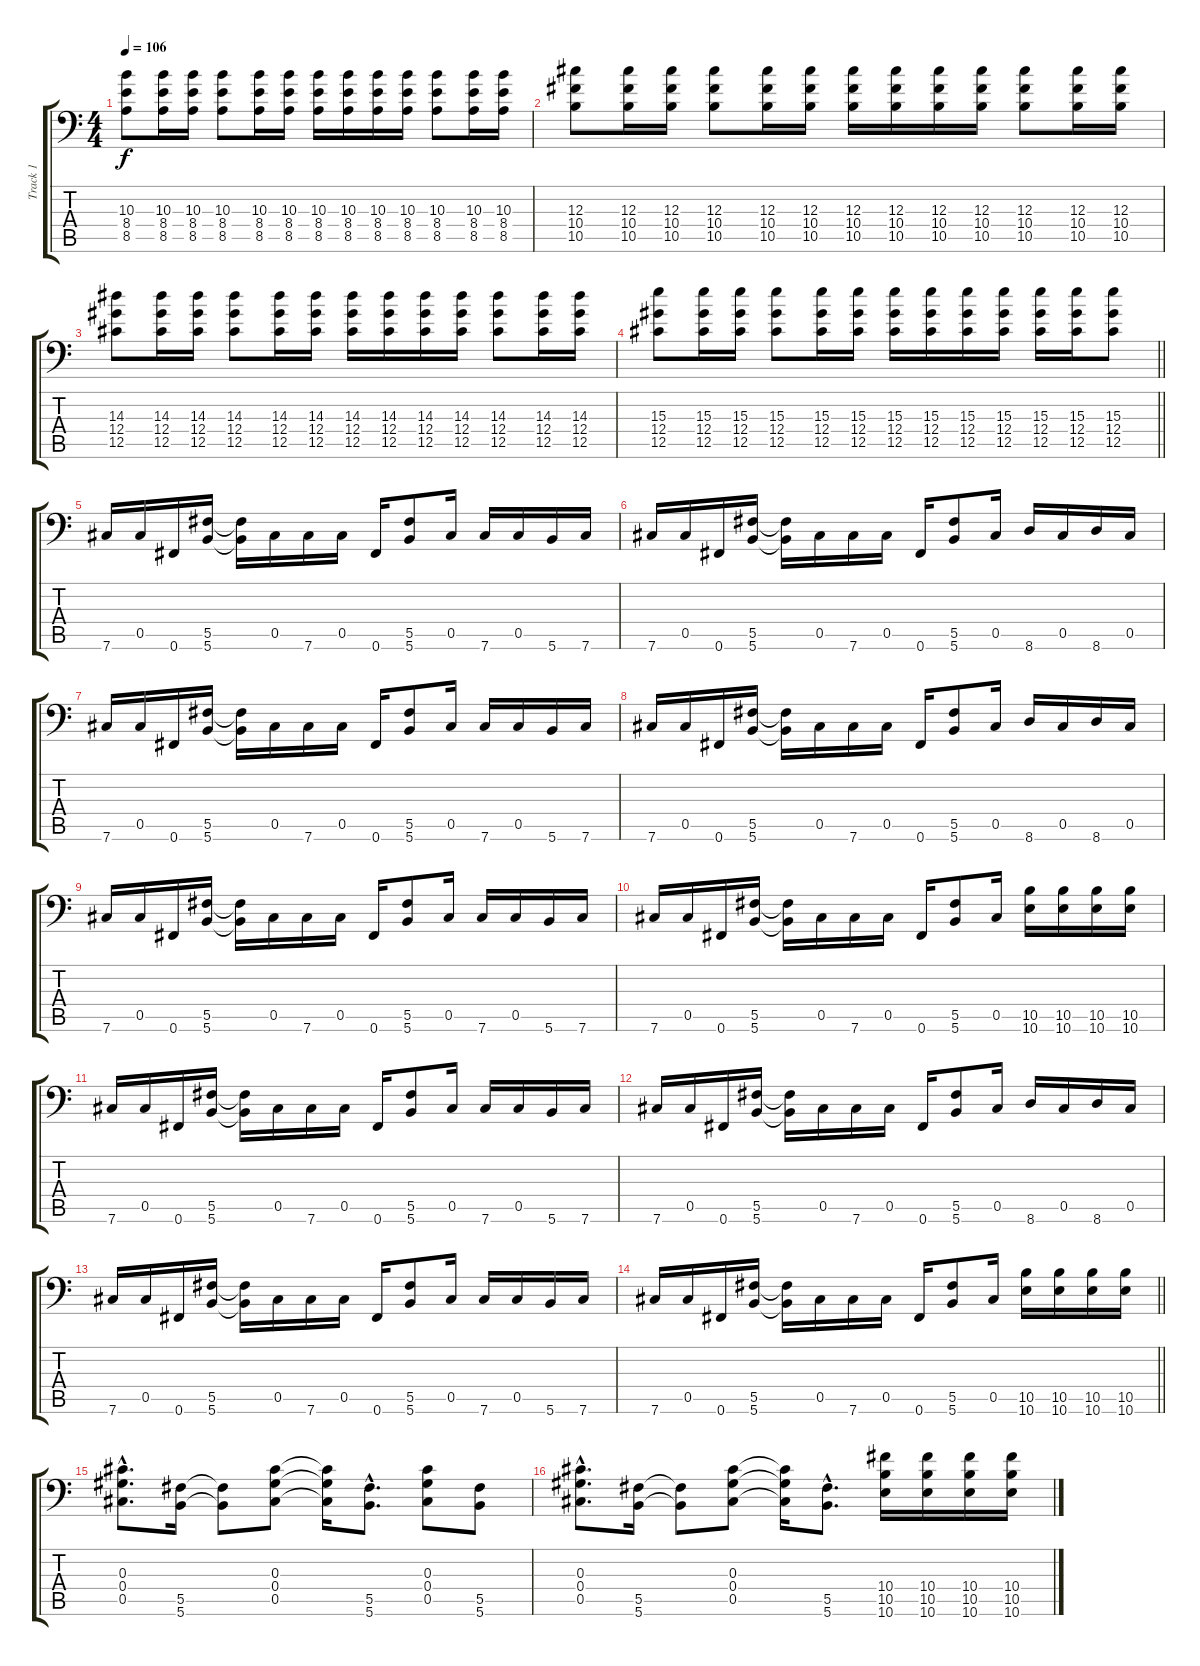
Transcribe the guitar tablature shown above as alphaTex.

\track ("Track 1" "Track 1") {instrument distortionguitar}
\staff {score tabs}
\tuning (Bb3 Gb3 Db3 Ab2 Db2 Gb1) {hide}
\ts (4 4)
\tempo 106
\clef f4
\ks c
(10.3 8.4 8.5).8{dy f} (10.3 8.4 8.5).16 (10.3 8.4 8.5).16 (10.3 8.4 8.5).8 (10.3 8.4 8.5).16 (10.3 8.4 8.5).16 (10.3 8.4 8.5).16 (10.3 8.4 8.5).16 (10.3 8.4 8.5).16 (10.3 8.4 8.5).16 (10.3 8.4 8.5).8 (10.3 8.4 8.5).16 (10.3 8.4 8.5).16 |
(12.3 10.4 10.5).8 (12.3 10.4 10.5).16 (12.3 10.4 10.5).16 (12.3 10.4 10.5).8 (12.3 10.4 10.5).16 (12.3 10.4 10.5).16 (12.3 10.4 10.5).16 (12.3 10.4 10.5).16 (12.3 10.4 10.5).16 (12.3 10.4 10.5).16 (12.3 10.4 10.5).8 (12.3 10.4 10.5).16 (12.3 10.4 10.5).16 |
(14.3 12.4 12.5).8 (14.3 12.4 12.5).16 (14.3 12.4 12.5).16 (14.3 12.4 12.5).8 (14.3 12.4 12.5).16 (14.3 12.4 12.5).16 (14.3 12.4 12.5).16 (14.3 12.4 12.5).16 (14.3 12.4 12.5).16 (14.3 12.4 12.5).16 (14.3 12.4 12.5).8 (14.3 12.4 12.5).16 (14.3 12.4 12.5).16 |
\barLineRight lightlight
(15.3 12.4 12.5).8 (15.3 12.4 12.5).16 (15.3 12.4 12.5).16 (15.3 12.4 12.5).8 (15.3 12.4 12.5).16 (15.3 12.4 12.5).16 (15.3 12.4 12.5).16 (15.3 12.4 12.5).16 (15.3 12.4 12.5).16 (15.3 12.4 12.5).16 (15.3 12.4 12.5).16 (15.3 12.4 12.5).16 (15.3 12.4 12.5).8 |
7.6.16 0.5.16 0.6.16 (5.5 5.6).16 (5.5{t} 5.6{t}).16 0.5.16 7.6.16 0.5.16 0.6.16 (5.5 5.6).8 0.5.16 7.6.16 0.5.16 5.6.16 7.6.16 |
7.6.16 0.5.16 0.6.16 (5.5 5.6).16 (5.5{t} 5.6{t}).16 0.5.16 7.6.16 0.5.16 0.6.16 (5.5 5.6).8 0.5.16 8.6.16 0.5.16 8.6.16 0.5.16 |
7.6.16 0.5.16 0.6.16 (5.5 5.6).16 (5.5{t} 5.6{t}).16 0.5.16 7.6.16 0.5.16 0.6.16 (5.5 5.6).8 0.5.16 7.6.16 0.5.16 5.6.16 7.6.16 |
7.6.16 0.5.16 0.6.16 (5.5 5.6).16 (5.5{t} 5.6{t}).16 0.5.16 7.6.16 0.5.16 0.6.16 (5.5 5.6).8 0.5.16 8.6.16 0.5.16 8.6.16 0.5.16 |
7.6.16 0.5.16 0.6.16 (5.5 5.6).16 (5.5{t} 5.6{t}).16 0.5.16 7.6.16 0.5.16 0.6.16 (5.5 5.6).8 0.5.16 7.6.16 0.5.16 5.6.16 7.6.16 |
7.6.16 0.5.16 0.6.16 (5.5 5.6).16 (5.5{t} 5.6{t}).16 0.5.16 7.6.16 0.5.16 0.6.16 (5.5 5.6).8 0.5.16 (10.5 10.6).16 (10.5 10.6).16 (10.5 10.6).16 (10.5 10.6).16 |
7.6.16 0.5.16 0.6.16 (5.5 5.6).16 (5.5{t} 5.6{t}).16 0.5.16 7.6.16 0.5.16 0.6.16 (5.5 5.6).8 0.5.16 7.6.16 0.5.16 5.6.16 7.6.16 |
7.6.16 0.5.16 0.6.16 (5.5 5.6).16 (5.5{t} 5.6{t}).16 0.5.16 7.6.16 0.5.16 0.6.16 (5.5 5.6).8 0.5.16 8.6.16 0.5.16 8.6.16 0.5.16 |
7.6.16 0.5.16 0.6.16 (5.5 5.6).16 (5.5{t} 5.6{t}).16 0.5.16 7.6.16 0.5.16 0.6.16 (5.5 5.6).8 0.5.16 7.6.16 0.5.16 5.6.16 7.6.16 |
\barLineRight lightlight
7.6.16 0.5.16 0.6.16 (5.5 5.6).16 (5.5{t} 5.6{t}).16 0.5.16 7.6.16 0.5.16 0.6.16 (5.5 5.6).8 0.5.16 (10.5 10.6).16 (10.5 10.6).16 (10.5 10.6).16 (10.5 10.6).16 |
(0.3{hac} 0.4{hac} 0.5{hac}).8{d} (5.5 5.6).16 (5.5{t} 5.6{t}).8 (0.3 0.4 0.5).8 (0.3{t} 0.4{t} 0.5{t}).16 (5.5{hac} 5.6{hac}).8{d} (0.3 0.4 0.5).8 (5.5 5.6).8 |
(0.3{hac} 0.4{hac} 0.5{hac}).8{d} (5.5 5.6).16 (5.5{t} 5.6{t}).8 (0.3 0.4 0.5).8 (0.3{t} 0.4{t} 0.5{t}).16 (5.5{hac} 5.6{hac}).8{d} (10.4 10.5 10.6).16 (10.4 10.5 10.6).16 (10.4 10.5 10.6).16 (10.4 10.5 10.6).16
